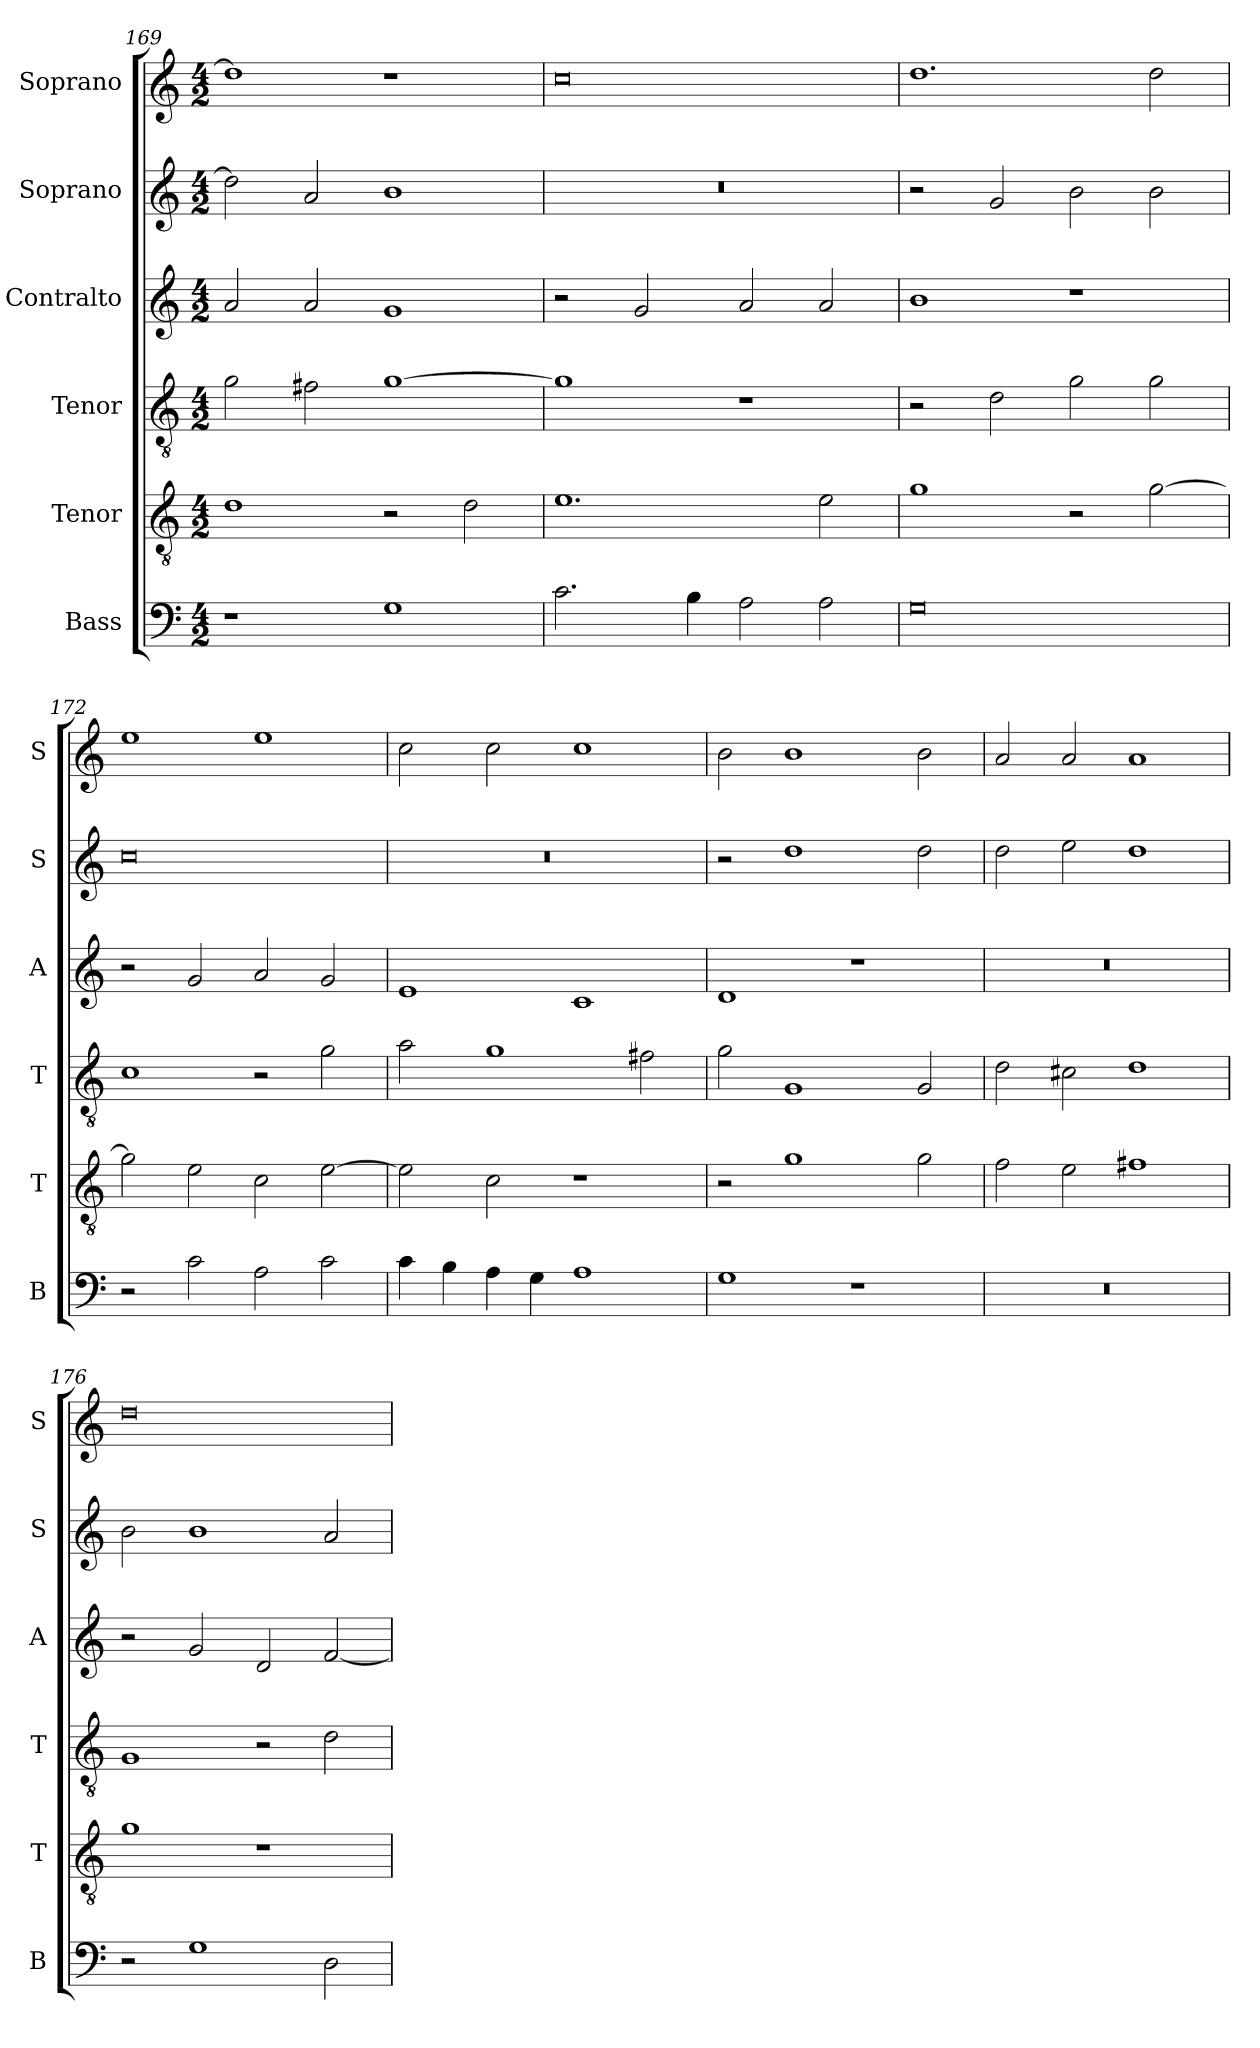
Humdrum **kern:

**kern	**kern	**kern	**kern	**kern	**kern
*part6	*part5	*part4	*part3	*part2	*part1
*staff6	*staff5	*staff4	*staff3	*staff2	*staff1
*I"Bass	*I"Tenor	*I"Tenor	*I"Contralto	*I"Soprano	*I"Soprano
*I'B	*I'T	*I'T	*I'A	*I'S	*I'S
*clefF4	*clefGv2	*clefGv2	*clefG2	*clefG2	*clefG2
*k[]	*k[]	*k[]	*k[]	*k[]	*k[]
*G:mix	*G:mix	*G:mix	*G:mix	*G:mix	*G:mix
*M4/2	*M4/2	*M4/2	*M4/2	*M4/2	*M4/2
=169	=169	=169	=169	=169	=169
1r	1d	2g	2a	2dd]	1dd]
.	.	2f#X	2a	2a	.
1G	2r	[1g	1g	1b	1r
.	2d	.	.	.	.
=170	=170	=170	=170	=170	=170
2.c	1.e	1g]	2r	0r	0cc
.	.	.	2g	.	.
4B	.	.	.	.	.
2A	.	1r	2a	.	.
2A	2e	.	2a	.	.
=171	=171	=171	=171	=171	=171
0G	1g	2r	1b	2r	1.dd
.	.	2d	.	2g	.
.	2r	2g	1r	2b	.
.	[2g	2g	.	2b	2dd
=172	=172	=172	=172	=172	=172
2r	2g]	1c	2r	0cc	1ee
2c	2e	.	2g	.	.
2A	2c	2r	2a	.	1ee
2c	[2e	2g	2g	.	.
=173	=173	=173	=173	=173	=173
4c	2e]	2a	1e	0r	2cc
4B	.	.	.	.	.
4A	2c	1g	.	.	2cc
4G	.	.	.	.	.
1A	1r	.	1c	.	1cc
.	.	2f#X	.	.	.
=174	=174	=174	=174	=174	=174
1G	2r	2g	1d	2r	2b
.	1g	1G	.	1dd	1b
1r	.	.	1r	.	.
.	2g	2G	.	2dd	2b
=175	=175	=175	=175	=175	=175
0r	2f	2d	0r	2dd	2a
.	2e	2c#X	.	2ee	2a
.	1f#X	1d	.	1dd	1a
=176	=176	=176	=176	=176	=176
2r	1g	1G	2r	2b	0dd
1G	.	.	2g	1b	.
.	1r	2r	2d	.	.
2D	.	2d	[2f	2a	.
=	=	=	=	=	=
*-	*-	*-	*-	*-	*-
